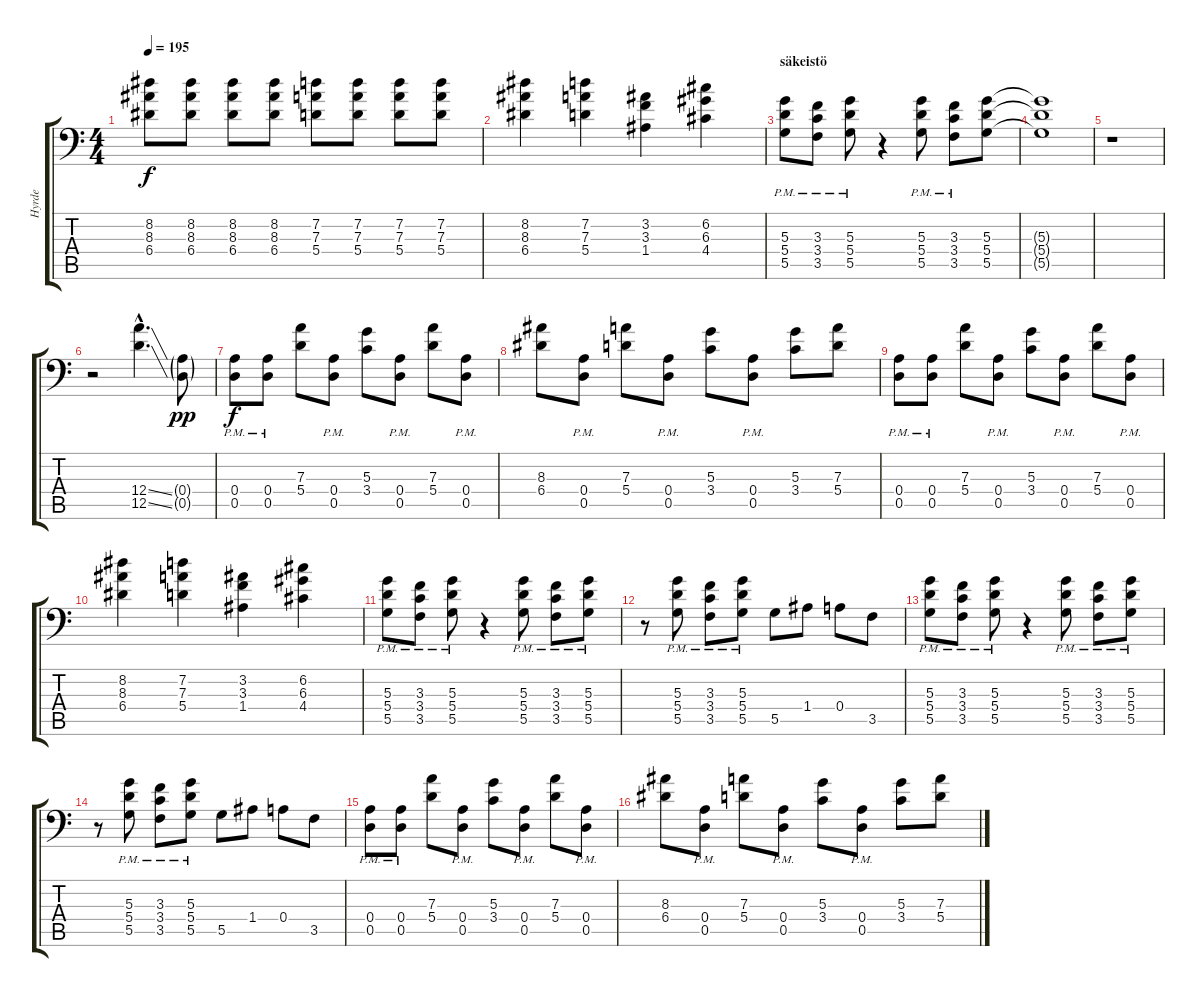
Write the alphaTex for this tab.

\track ("Hyrde" "Hyrde") {instrument distortionguitar}
\staff {score tabs}
\tuning (B3 G3 D3 A2 D2 A1) {hide}
\ts (4 4)
\tempo 195
\clef f4
\ks c
(8.2 8.3 6.4).8{dy f} (8.2 8.3 6.4).8 (8.2 8.3 6.4).8 (8.2 8.3 6.4).8 (7.2 7.3 5.4).8 (7.2 7.3 5.4).8 (7.2 7.3 5.4).8 (7.2 7.3 5.4).8 |
(8.2 8.3 6.4).4 (7.2 7.3 5.4).4 (3.2 3.3 1.4).4 (6.2 6.3 4.4).4 |
\section ("" "säkeistö")
(5.3{pm} 5.4{pm} 5.5{pm}).8 (3.3{pm} 3.4{pm} 3.5{pm}).8 (5.3{pm} 5.4{pm} 5.5{pm}).8 r.4 (5.3{pm} 5.4{pm} 5.5{pm}).8 (3.3{pm} 3.4{pm} 3.5{pm}).8 (5.3 5.4 5.5).8 |
(5.3{t} 5.4{t} 5.5{t}).1 |
r.1 |
r.2 (12.4{ss hac} 12.5{ss hac}).4{d} (0.4{g} 0.5{g}).8{dy pp} |
(0.4{pm} 0.5{pm}).8{dy f} (0.4{pm} 0.5{pm}).8 (7.3 5.4).8 (0.4{pm} 0.5{pm}).8 (5.3 3.4).8 (0.4{pm} 0.5{pm}).8 (7.3 5.4).8 (0.4{pm} 0.5{pm}).8 |
(8.3 6.4).8 (0.4{pm} 0.5{pm}).8 (7.3 5.4).8 (0.4{pm} 0.5{pm}).8 (5.3 3.4).8 (0.4{pm} 0.5{pm}).8 (5.3 3.4).8 (7.3 5.4).8 |
(0.4{pm} 0.5{pm}).8{txt " "} (0.4{pm} 0.5{pm}).8{txt " "} (7.3 5.4).8 (0.4{pm} 0.5{pm}).8{txt " "} (5.3 3.4).8 (0.4{pm} 0.5{pm}).8{txt " "} (7.3 5.4).8 (0.4{pm} 0.5{pm}).8{txt " "} |
(8.2 8.3 6.4).4 (7.2 7.3 5.4).4 (3.2 3.3 1.4).4 (6.2 6.3 4.4).4 |
(5.3{pm} 5.4{pm} 5.5{pm}).8 (3.3{pm} 3.4{pm} 3.5{pm}).8 (5.3{pm} 5.4{pm} 5.5{pm}).8 r.4 (5.3{pm} 5.4{pm} 5.5{pm}).8 (3.3{pm} 3.4{pm} 3.5{pm}).8 (5.3{pm} 5.4{pm} 5.5{pm}).8 |
r.8 (5.3{pm} 5.4{pm} 5.5{pm}).8 (3.3{pm} 3.4{pm} 3.5{pm}).8 (5.3{pm} 5.4{pm} 5.5{pm}).8 5.5.8 1.4.8 0.4.8 3.5.8 |
(5.3{pm} 5.4{pm} 5.5{pm}).8 (3.3{pm} 3.4{pm} 3.5{pm}).8 (5.3{pm} 5.4{pm} 5.5{pm}).8 r.4 (5.3{pm} 5.4{pm} 5.5{pm}).8 (3.3{pm} 3.4{pm} 3.5{pm}).8 (5.3{pm} 5.4{pm} 5.5{pm}).8 |
r.8 (5.3{pm} 5.4{pm} 5.5{pm}).8 (3.3{pm} 3.4{pm} 3.5{pm}).8 (5.3{pm} 5.4{pm} 5.5{pm}).8 5.5.8 1.4.8 0.4.8 3.5.8 |
(0.4{pm} 0.5{pm}).8 (0.4{pm} 0.5{pm}).8 (7.3 5.4).8 (0.4{pm} 0.5{pm}).8 (5.3 3.4).8 (0.4{pm} 0.5{pm}).8 (7.3 5.4).8 (0.4{pm} 0.5{pm}).8 |
(8.3 6.4).8 (0.4{pm} 0.5{pm}).8 (7.3 5.4).8 (0.4{pm} 0.5{pm}).8 (5.3 3.4).8 (0.4{pm} 0.5{pm}).8 (5.3 3.4).8 (7.3 5.4).8
